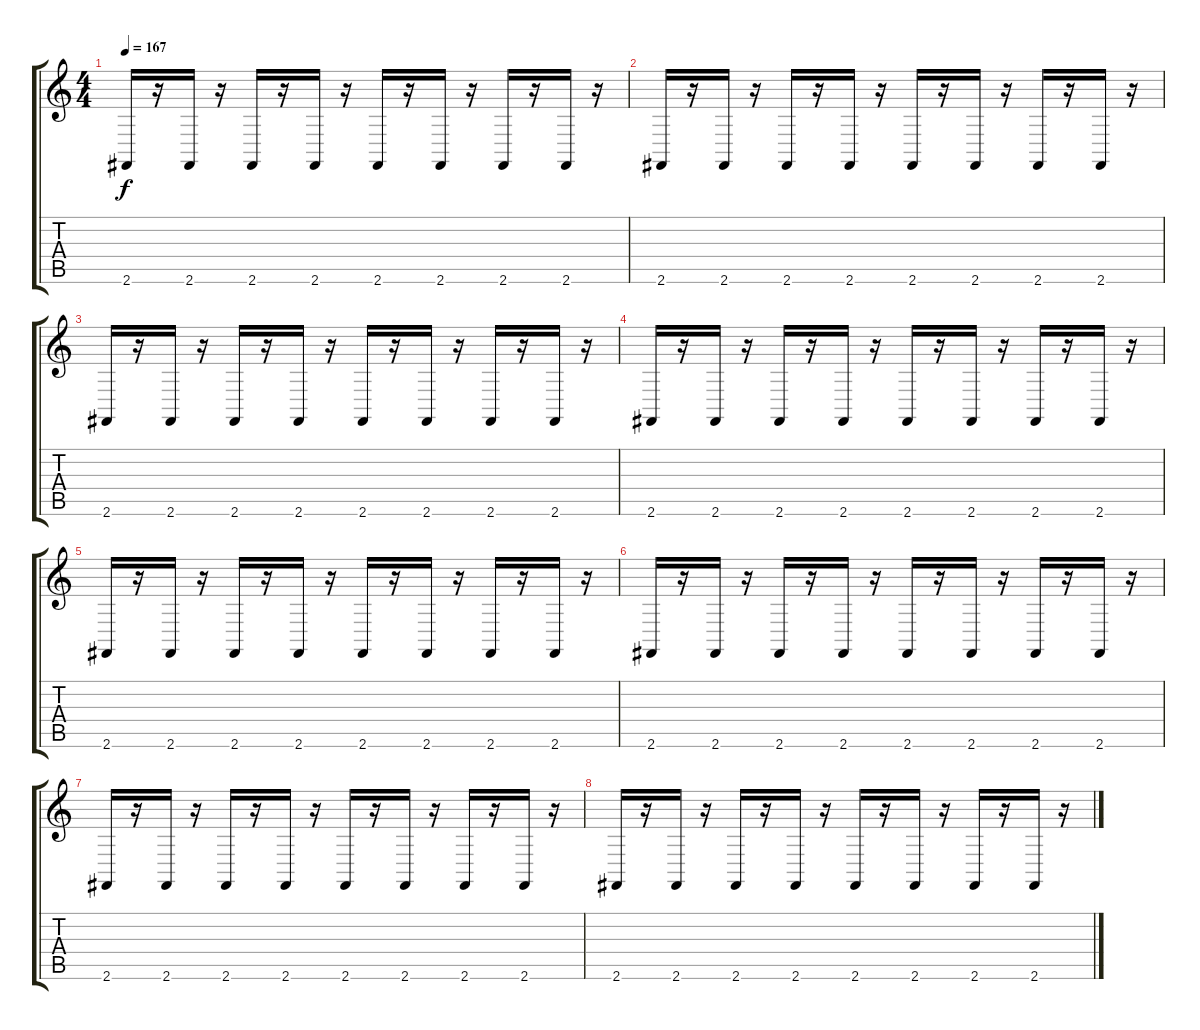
\track "" {instrument tremolostrings}
\staff {score tabs}
\tuning (E4 B3 G3 D3 A2 E2) {hide}
\ts (4 4)
\tempo 167
\clef g2
\ks c
2.6.16{dy f} r.16 2.6.16 r.16 2.6.16 r.16 2.6.16 r.16 2.6.16 r.16 2.6.16 r.16 2.6.16 r.16 2.6.16 r.16 |
2.6.16 r.16 2.6.16 r.16 2.6.16 r.16 2.6.16 r.16 2.6.16 r.16 2.6.16 r.16 2.6.16 r.16 2.6.16 r.16 |
2.6.16 r.16 2.6.16 r.16 2.6.16 r.16 2.6.16 r.16 2.6.16 r.16 2.6.16 r.16 2.6.16 r.16 2.6.16 r.16 |
2.6.16 r.16 2.6.16 r.16 2.6.16 r.16 2.6.16 r.16 2.6.16 r.16 2.6.16 r.16 2.6.16 r.16 2.6.16 r.16 |
2.6.16 r.16 2.6.16 r.16 2.6.16 r.16 2.6.16 r.16 2.6.16 r.16 2.6.16 r.16 2.6.16 r.16 2.6.16 r.16 |
2.6.16 r.16 2.6.16 r.16 2.6.16 r.16 2.6.16 r.16 2.6.16 r.16 2.6.16 r.16 2.6.16 r.16 2.6.16 r.16 |
2.6.16 r.16 2.6.16 r.16 2.6.16 r.16 2.6.16 r.16 2.6.16 r.16 2.6.16 r.16 2.6.16 r.16 2.6.16 r.16 |
2.6.16 r.16 2.6.16 r.16 2.6.16 r.16 2.6.16 r.16 2.6.16 r.16 2.6.16 r.16 2.6.16 r.16 2.6.16 r.16
